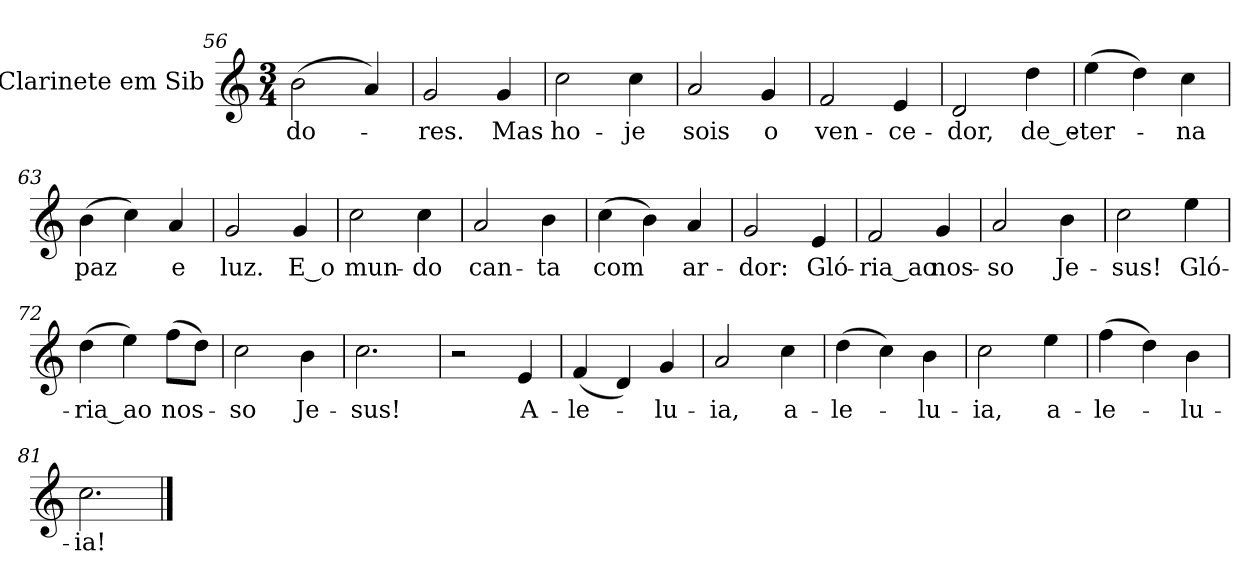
**kern	**text
*part1	*part1
*staff1	*staff1
*I"Clarinete em Sib	*
*I'Cl.	*
*clefG2	*
*ITrd1c2	*
*k[b-e-]	*
*B-:	*
*M3/4	*
=56	=56
!	!LO:LY:b:color=#000000
(2ai\	-do-
4gi/)	.
=57	=57
!	!LO:LY:b:color=#000000
2fi/	-res.
!	!LO:LY:b:color=#000000
4fi/	Mas
=58	=58
!	!LO:LY:b:color=#000000
2b-i\	ho-
!	!LO:LY:b:color=#000000
4b-i\	-je
=59	=59
!	!LO:LY:b:color=#000000
2gi/	sois
!	!LO:LY:b:color=#000000
4fi/	o
=60	=60
!	!LO:LY:b:color=#000000
2e-i/	ven-
!	!LO:LY:b:color=#000000
4di/	-ce-
=61	=61
!	!LO:LY:b:color=#000000
2ci/	-dor,
!	!LO:LY:b:color=#000000
4cci\	de_e-
=62	=62
!	!LO:LY:b:color=#000000
(4ddi\	-ter-
4cci\)	.
!	!LO:LY:b:color=#000000
4b-i\	-na
=63	=63
!	!LO:LY:b:color=#000000
(4ai\	paz
4b-i\)	.
!	!LO:LY:b:color=#000000
4gi/	e
!!LO:LB:g=z
=64	=64
!	!LO:LY:b:color=#000000
2fi/	luz.
!	!LO:LY:b:color=#000000
4fi/	E_o
=65	=65
!	!LO:LY:b:color=#000000
2b-i\	mun-
!	!LO:LY:b:color=#000000
4b-i\	-do
=66	=66
!	!LO:LY:b:color=#000000
2gi/	can-
!	!LO:LY:b:color=#000000
4ai\	-ta
=67	=67
!	!LO:LY:b:color=#000000
(4b-i\	com
4ai\)	.
!	!LO:LY:b:color=#000000
4gi/	ar-
=68	=68
!	!LO:LY:b:color=#000000
2fi/	-dor:
!	!LO:LY:b:color=#000000
4di/	Gló-
=69	=69
!	!LO:LY:b:color=#000000
2e-i/	-ria_ao
!	!LO:LY:b:color=#000000
4fi/	nos-
=70	=70
!	!LO:LY:b:color=#000000
2gi/	-so
!	!LO:LY:b:color=#000000
4ai\	Je-
=71	=71
!	!LO:LY:b:color=#000000
2b-i\	-sus!
!	!LO:LY:b:color=#000000
4ddi\	Gló-
=72	=72
!	!LO:LY:b:color=#000000
(4cci\	-ria_ao
4ddi\)	.
!	!LO:LY:b:color=#000000
(8ee-i\L	nos-
8cci\J)	.
!!LO:LB:g=z
=73	=73
!	!LO:LY:b:color=#000000
2b-i\	-so
!	!LO:LY:b:color=#000000
4ai\	Je-
=74	=74
!	!LO:LY:b:color=#000000
2.b-i\	-sus!
=75	=75
2r	.
!	!LO:LY:b:color=#000000
4di/	A-
=76	=76
!	!LO:LY:b:color=#000000
(4e-i/	-le-
4ci/)	.
!	!LO:LY:b:color=#000000
4fi/	-lu-
=77	=77
!	!LO:LY:b:color=#000000
2gi/	-ia,
!	!LO:LY:b:color=#000000
4b-i\	a-
=78	=78
!	!LO:LY:b:color=#000000
(4cci\	-le-
4b-i\)	.
!	!LO:LY:b:color=#000000
4ai\	-lu-
=79	=79
!	!LO:LY:b:color=#000000
2b-i\	-ia,
!	!LO:LY:b:color=#000000
4ddi\	a-
=80	=80
!	!LO:LY:b:color=#000000
(4ee-i\	-le-
4cci\)	.
!	!LO:LY:b:color=#000000
4ai\	-lu-
=81	=81
!	!LO:LY:b:color=#000000
2.b-i\	-ia!
==	==
*-	*-
